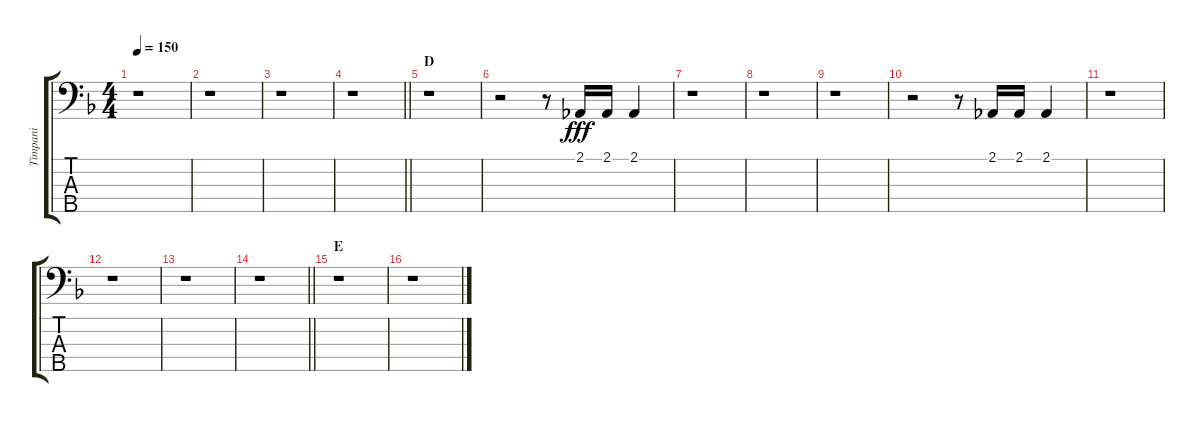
\track ("Timpani" "Timpani") {instrument timpani}
\staff {score tabs}
\tuning (Gb2 Db2 Ab1 Eb1 Bb0) {hide}
\ts (4 4)
\tempo 150
\clef f4
\ks f
r.1{dy fff} |
r.1 |
r.1 |
\barLineRight lightlight
r.1 |
\section ("" "D")
r.1 |
r.2 r.8 2.1.16 2.1.16 2.1.4 |
r.1 |
r.1 |
r.1 |
r.2 r.8 2.1.16 2.1.16 2.1.4 |
r.1 |
r.1 |
r.1 |
\barLineRight lightlight
r.1 |
\section ("" "E")
r.1 |
r.1
